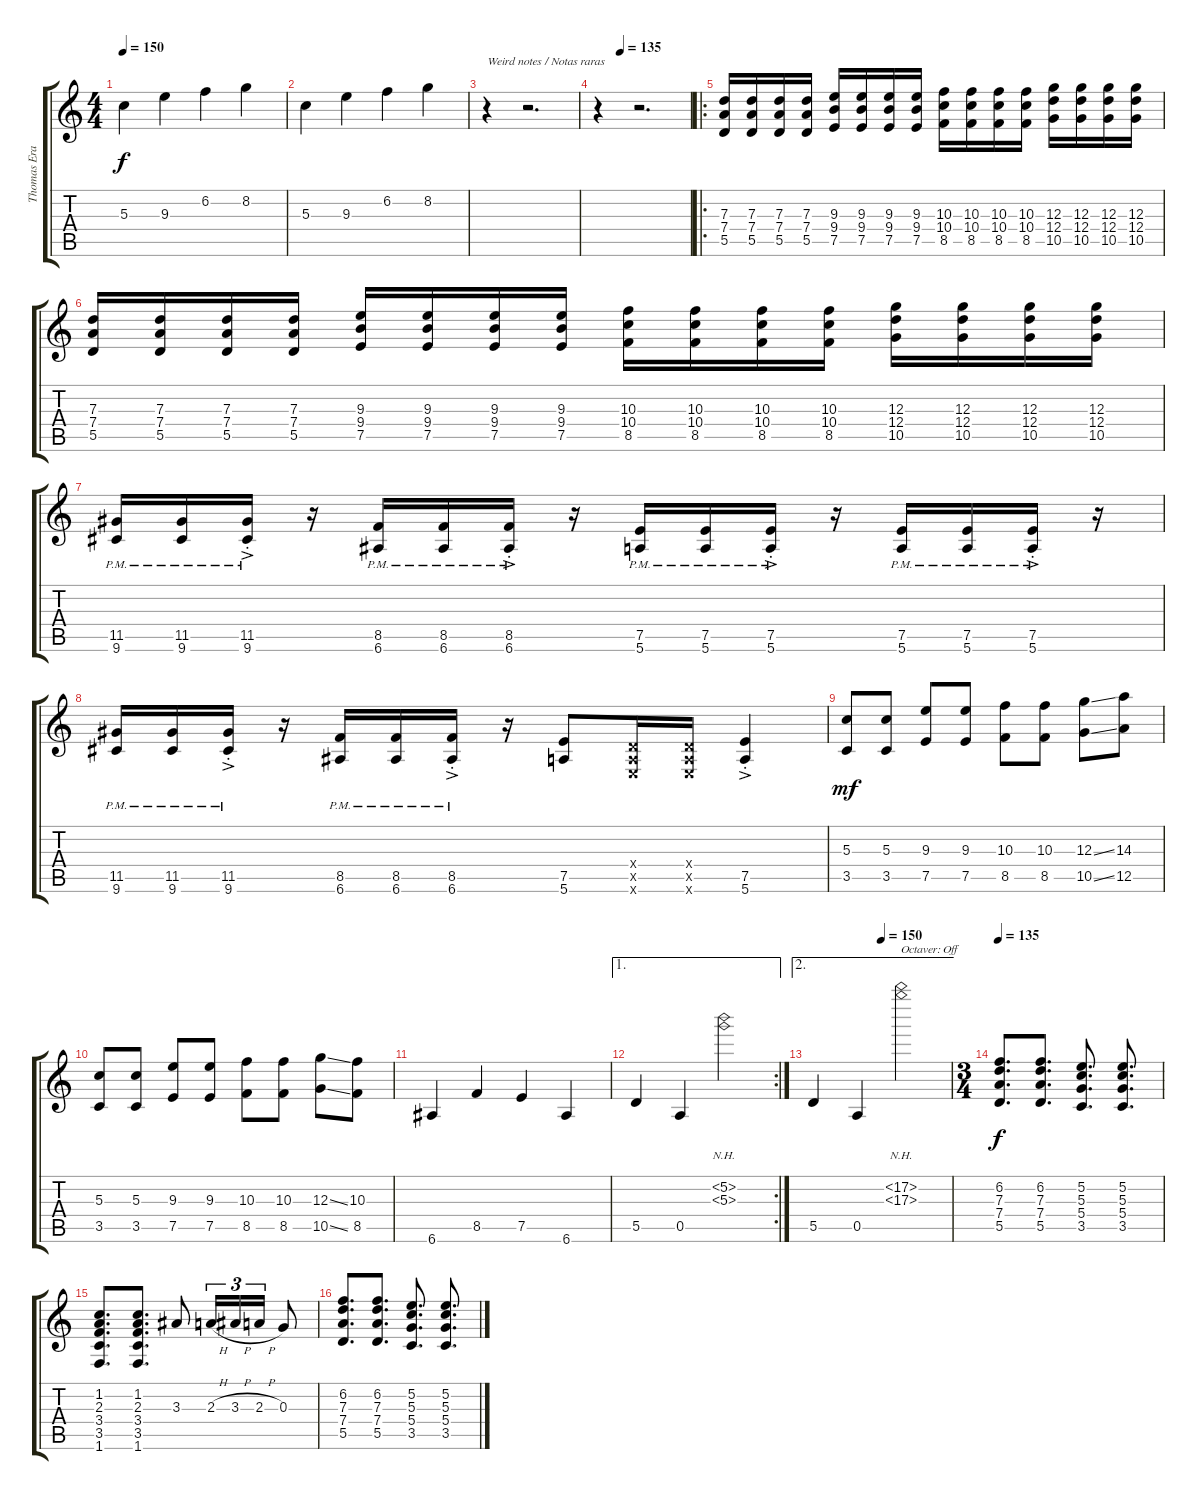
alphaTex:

\track ("Thomas Erak" "Thomas Era") {instrument distortionguitar}
\staff {score tabs}
\tuning (E4 B3 G3 D3 A2 E2) {hide}
\ts (4 4)
\tempo 150
\clef g2
\ks c
5.3.4{dy f} 9.3.4 6.2.4 8.2.4 |
5.3.4 9.3.4 6.2.4 8.2.4 |
r.4{txt "Weird notes / Notas raras"} r.2{d} |
\tempo (135 0.25)
r.4 r.2{d} |
\ro
(7.3 7.4 5.5).16 (7.3 7.4 5.5).16 (7.3 7.4 5.5).16 (7.3 7.4 5.5).16 (9.3 9.4 7.5).16 (9.3 9.4 7.5).16 (9.3 9.4 7.5).16 (9.3 9.4 7.5).16 (10.3 10.4 8.5).16 (10.3 10.4 8.5).16 (10.3 10.4 8.5).16 (10.3 10.4 8.5).16 (12.3 12.4 10.5).16 (12.3 12.4 10.5).16 (12.3 12.4 10.5).16 (12.3 12.4 10.5).16 |
(7.3 7.4 5.5).16 (7.3 7.4 5.5).16 (7.3 7.4 5.5).16 (7.3 7.4 5.5).16 (9.3 9.4 7.5).16 (9.3 9.4 7.5).16 (9.3 9.4 7.5).16 (9.3 9.4 7.5).16 (10.3 10.4 8.5).16 (10.3 10.4 8.5).16 (10.3 10.4 8.5).16 (10.3 10.4 8.5).16 (12.3 12.4 10.5).16 (12.3 12.4 10.5).16 (12.3 12.4 10.5).16 (12.3 12.4 10.5).16 |
(11.5{pm} 9.6{pm}).16 (11.5{pm} 9.6{pm}).16 (11.5{ac pm st} 9.6{ac pm st}).16 r.16 (8.5{pm} 6.6{pm}).16 (8.5{pm} 6.6{pm}).16 (8.5{ac pm st} 6.6{ac pm st}).16 r.16 (7.5 5.6{pm}).16 (7.5{pm} 5.6{pm}).16 (7.5{ac pm st} 5.6{ac pm st}).16 r.16 (7.5{pm} 5.6{pm}).16 (7.5{pm} 5.6{pm}).16 (7.5{ac pm st} 5.6{ac pm st}).16 r.16 |
(11.5{pm} 9.6{pm}).16 (11.5{pm} 9.6{pm}).16 (11.5{ac pm st} 9.6{ac pm st}).16 r.16 (8.5{pm} 6.6{pm}).16 (8.5{pm} 6.6{pm}).16 (8.5{ac pm st} 6.6{ac pm st}).16 r.16 (7.5 5.6).8 (0.4{x} 0.5{x} 0.6{x}).16 (0.4{x} 0.5{x} 0.6{x}).16 (7.5{ac st} 5.6{ac st}).4 |
(5.3 3.5).8{dy mf} (5.3 3.5).8 (9.3 7.5).8 (9.3 7.5).8 (10.3 8.5).8 (10.3 8.5).8 (12.3{ss} 10.5{ss}).8 (14.3 12.5).8 |
(5.3 3.5).8 (5.3 3.5).8 (9.3 7.5).8 (9.3 7.5).8 (10.3 8.5).8 (10.3 8.5).8 (12.3{ss} 10.5{ss}).8 (10.3 8.5).8 |
6.6.4 8.5.4 7.5.4 6.6.4 |
\ae 1
\rc 2
5.5.4 0.5.4 (5.2{nh} 5.3{nh}).2 |
\ae 2
\tempo (150 0.5)
5.5.4 0.5.4 (17.2{nh} 17.3{nh}).2{txt "Octaver: Off"} |
\ts (3 4)
\tempo 135
(6.2 7.3 7.4 5.5).8{d dy f} (6.2 7.3 7.4 5.5).8{d} (5.2 5.3 5.4 3.5).8{d} (5.2 5.3 5.4 3.5).8{d} |
(1.2 2.3 3.4 3.5 1.6).8{d} (1.2 2.3 3.4 3.5 1.6).8{d} 3.3.8 2.3{h}.16{tu (3 2)} 3.3{h}.16{tu (3 2)} 2.3{h}.16{tu (3 2)} 0.3.8 |
(6.2 7.3 7.4 5.5).8{d} (6.2 7.3 7.4 5.5).8{d} (5.2 5.3 5.4 3.5).8{d} (5.2 5.3 5.4 3.5).8{d}
